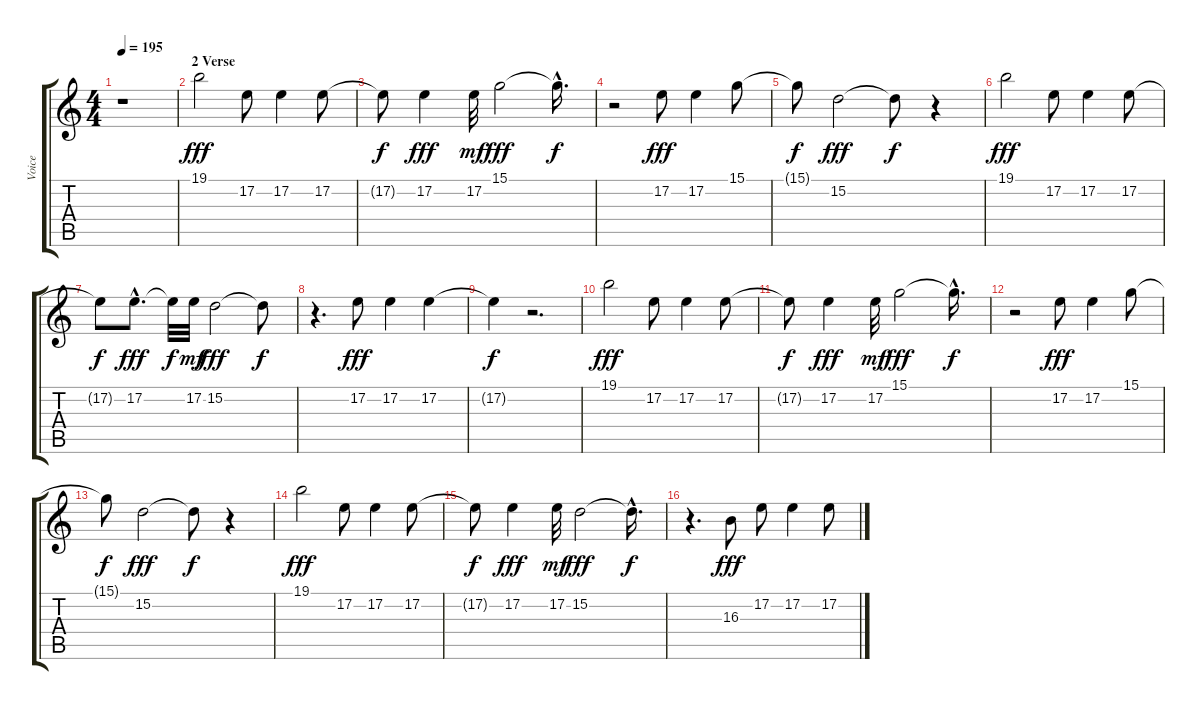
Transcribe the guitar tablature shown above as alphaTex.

\track ("Voice" "Voice") {instrument lead2sawtooth}
\staff {score tabs}
\tuning (E4 B3 G3 D3 A2 E2) {hide}
\ts (4 4)
\tempo 195
\clef g2
\ks c
r.1{dy fff} |
\section ("" "2 Verse")
19.1.2 17.2.8 17.2.4 17.2.8 |
17.2{t}.8{dy f} 17.2.4{dy fff} 17.2.32{dy mf} 15.1.2{dy fff} 15.1{hac t}.16{d dy f} |
r.2 17.2.8{dy fff} 17.2.4 15.1.8 |
15.1{t}.8{dy f} 15.2.2{dy fff} 15.2{t}.8{dy f} r.4 |
19.1.2{dy fff} 17.2.8 17.2.4 17.2.8 |
17.2{t}.8{dy f} 17.2{hac}.8{d dy fff} 17.2{t}.32{dy f} 17.2.32{dy mf} 15.2.2{dy fff} 15.2{t}.8{dy f} |
r.4{d} 17.2.8{dy fff} 17.2.4 17.2.4 |
17.2{t}.4{dy f} r.2{d} |
19.1.2{dy fff} 17.2.8 17.2.4 17.2.8 |
17.2{t}.8{dy f} 17.2.4{dy fff} 17.2.32{dy mf} 15.1.2{dy fff} 15.1{hac t}.16{d dy f} |
r.2 17.2.8{dy fff} 17.2.4 15.1.8 |
15.1{t}.8{dy f} 15.2.2{dy fff} 15.2{t}.8{dy f} r.4 |
19.1.2{dy fff} 17.2.8 17.2.4 17.2.8 |
17.2{t}.8{dy f} 17.2.4{dy fff} 17.2.32{dy mf} 15.2.2{dy fff} 15.2{hac t}.16{d dy f} |
r.4{d} 16.3.8{dy fff} 17.2.8 17.2.4 17.2.8
